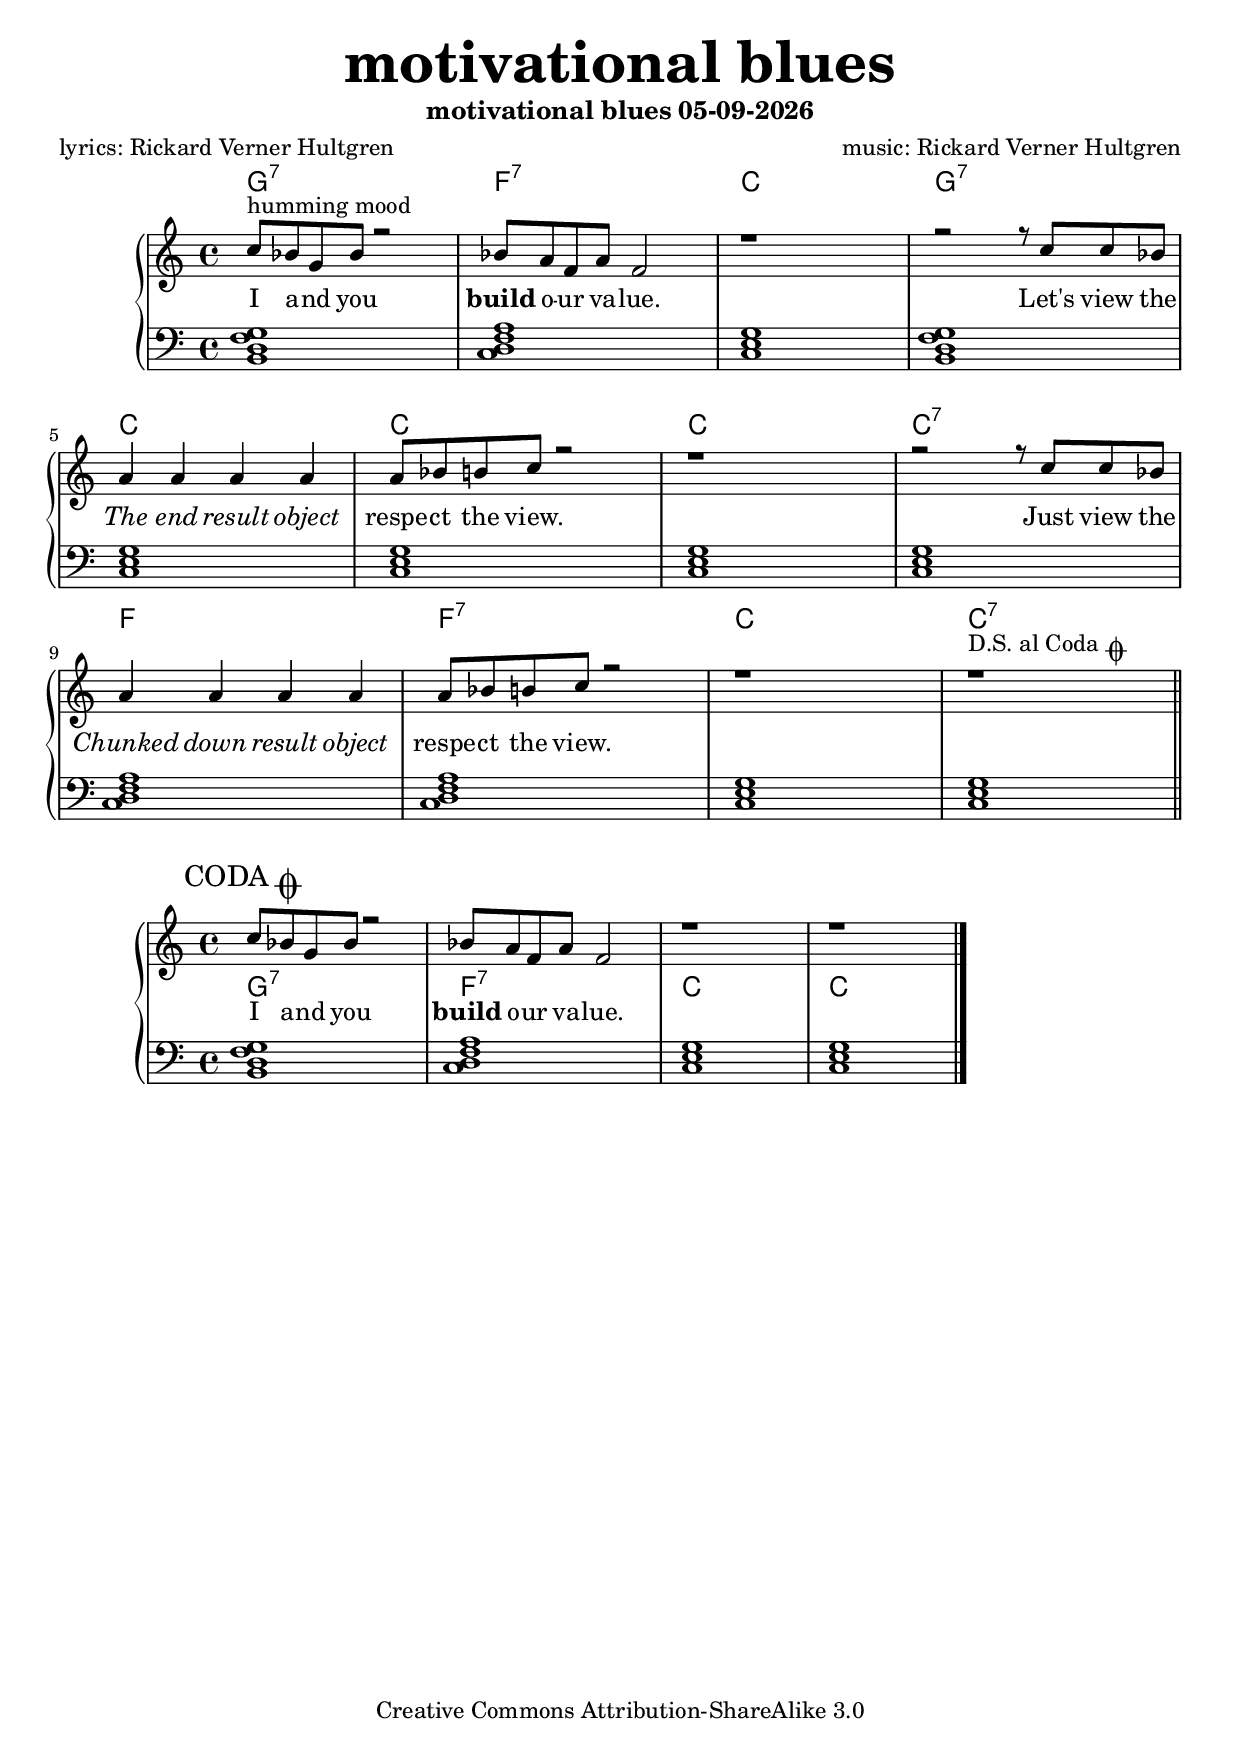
%%
%%Copyright 2017 Rickard Verner Hultgren
%%Redistribution and use in source and binary forms, with or without modification, are permitted provided that the following conditions are met:
%%1. Redistributions of source code must retain the above copyright notice, this list of conditions and the following disclaimer.
%%2. Redistributions in binary form must reproduce the above copyright notice, this list of conditions and the following disclaimer in the documentation and/or other materials provided with the distribution.
%%THIS SOFTWARE IS PROVIDED BY THE COPYRIGHT HOLDERS AND CONTRIBUTORS "AS IS" AND ANY EXPRESS OR IMPLIED WARRANTIES, INCLUDING, BUT NOT LIMITED TO, THE IMPLIED WARRANTIES OF MERCHANTABILITY AND FITNESS FOR A PARTICULAR PURPOSE ARE DISCLAIMED. IN NO EVENT SHALL THE COPYRIGHT HOLDER OR CONTRIBUTORS BE LIABLE FOR ANY DIRECT, INDIRECT, INCIDENTAL, SPECIAL, EXEMPLARY, OR CONSEQUENTIAL DAMAGES (INCLUDING, BUT NOT LIMITED TO, PROCUREMENT OF SUBSTITUTE GOODS OR SERVICES; LOSS OF USE, DATA, OR PROFITS; OR BUSINESS INTERRUPTION) HOWEVER CAUSED AND ON ANY THEORY OF LIABILITY, WHETHER IN CONTRACT, STRICT LIABILITY, OR TORT (INCLUDING NEGLIGENCE OR OTHERWISE) ARISING IN ANY WAY OUT OF THE USE OF THIS SOFTWARE, EVEN IF ADVISED OF THE POSSIBILITY OF SUCH DAMAGE.

\version "2.18.2"
 
%%\include "svenska.ly"
%%\include "english.ly"
date = #(strftime "%d-%m-%Y" (localtime (current-time)))

italic = {
  \override Lyrics.LyricText.font-shape = #'italic
  
}

bold = {

  \override Lyrics.LyricText.font-series = #'bold
}

normal = {
  \revert Lyrics.LyricText.font-shape
  \revert Lyrics.LyricText.font-series
}


\header {
  title = \markup {  \fontsize #4"motivational blues"}
  subtitle = \markup {  "motivational blues" \date }
  poet = "lyrics: Rickard Verner Hultgren"
  composer = "music: Rickard Verner Hultgren"
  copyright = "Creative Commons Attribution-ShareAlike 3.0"
}

keyTime = { \key c \major \time 4/4 }
ManualOneVoiceOneMusic = \relative c' {

      
  		c'8 bes g bes r2 
		bes8  a  f  a  f2 
		r1 
		r2 r8 c'8 c8 bes8
		a4 a a a
		a8 bes8 b8 c8 r2
		r1 
		r2 r8 c8 c8 bes8
		a4 a a a
		a8 bes8 b8 c8 r2
		r1
		r1   ^\markup { { "D.S. al Coda" \musicglyph #"scripts.coda" } }


        	
		
}


ManualOneVoiceOneMusicCoda = \relative c' {

   \mark \markup { "CODA" \musicglyph #"scripts.coda" }
  	 c'8 bes g bes r2 
		bes8  a  f  a  f2 
		r1
		r1 		
}


ManualTwoTwoMusic = \relative c {
 <b d f g>1 <c d f a >1  <c e g>1 <b d f g>1 <c e g>1 <c e g>1 <c e g>1 <c e g>1 <c d f a>1 <c d f a>1 <c e g>1 <c e g>1 \bar ":|"
}

ManualTwoTwoMusicCoda = \relative c {
<b d f g>1 <c d f a >1  <c e g>1 <c e g>1 \bar ":|"
}


\layout {
  \context {
    \Score
    proportionalNotationDuration = #(ly:make-moment 1 4)
    
  }
}

\score {
  <<  % PianoStaff and Pedal Staff must be simultaneous
    \new PianoStaff <<
      
      \chords { g1:7 f1:7 c1 g1:7 c1 c1 c1 c1:7 f1: f1:7 c1 c1:7 }
      \new Staff = "ManualOne" <<
\textLengthOn
s1*6^\markup {humming mood}
\keyTime  % set key and time signature
        \clef "treble"
        \new Voice {
          
          \voiceOne
         
          \ManualOneVoiceOneMusic
        }
        \addlyrics {
        I a -- nd you \bold build \normal o -- ur va -- lue. Let's view the \italic The end result object \normal respe -- ct the view. Just view the \italic Chunked down result object \normal respe -- ct the view.
        }
      >>  % end ManualOne Staff context
      \new Staff = "ManualTwo" \with {

      
      } <<
        \keyTime
        \clef "bass"
        \new Voice {
          \ManualTwoTwoMusic
         \bar "||"
        }
       
      >>   % end ManualTwo Staff context
      
    >>
>>    
}
\score {
<<    
    
        \new PianoStaff <<
      
      
      \new Staff = "ManualOneCoda" <<

\textLengthOn
\chords { g1:7 f1:7 c1 c1 }
\keyTime  % set key and time signature
        \clef "treble"
        \new Voice {
          
          \voiceOne
          
          \ManualOneVoiceOneMusicCoda
          \break

        }
        \addlyrics {
        I a -- nd you \bold build \normal o -- ur va -- lue.
        }
      >>  % end ManualOne Staff context
      
      \new Staff = "ManualTwoCoda" \with {
      
      } <<
        \keyTime
        \clef "bass"
        \new Voice {
          
          \ManualTwoTwoMusicCoda
         \bar "|."
        }
       
      >>   % end ManualTwo Staff context
      
    >>
    
    
  >>
}



